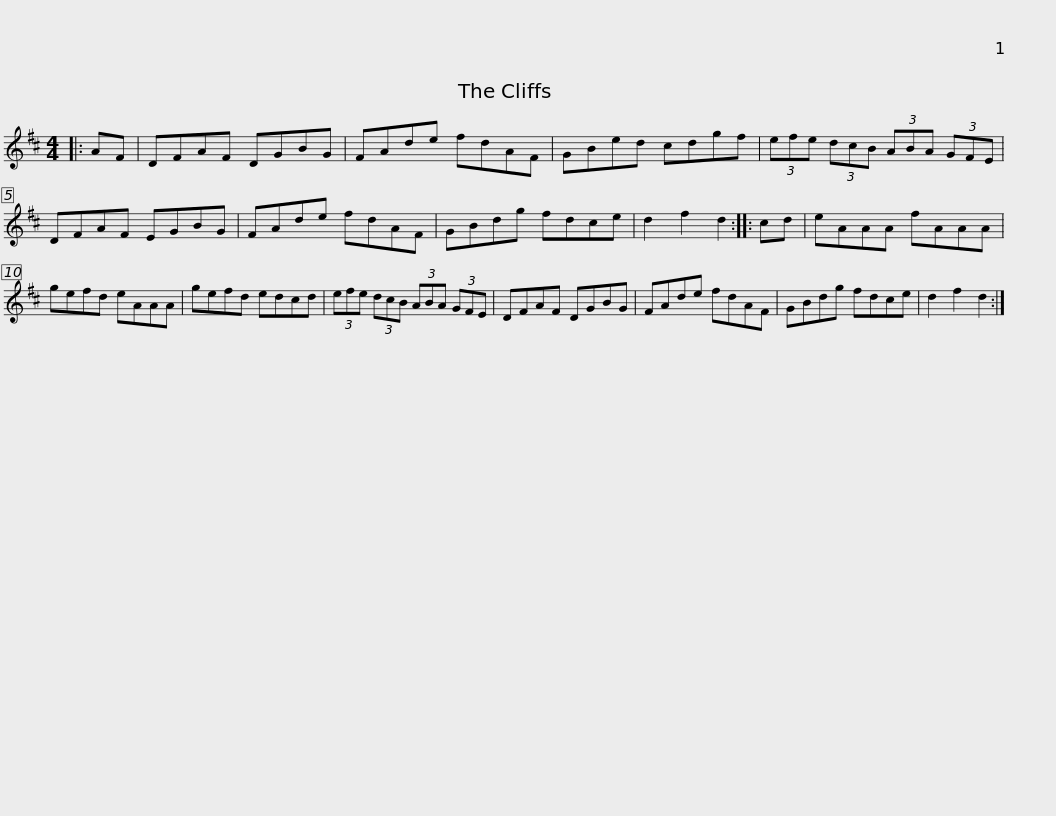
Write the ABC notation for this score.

X:1
L:1/8
M:4/4
I:linebreak $
K:D
V:1 treble
V:1
|: AF | DFAF DGBG | FAde fdAF | GBed cdgf | (3efe (3dcB (3ABA (3GFE |$ %5
 DFAF EGBG | FAde fdAF | GBdg fdce | d2 f2 d2 :: cd | %10
 eAAA fAAA |$ gefd eAAA | gefd edcd | (3efe (3dcB (3ABA (3GFE | DFAF DGBG | %15
 FAde fdAF |$ GBdg fdce | d2 f2 d2 :| %18
